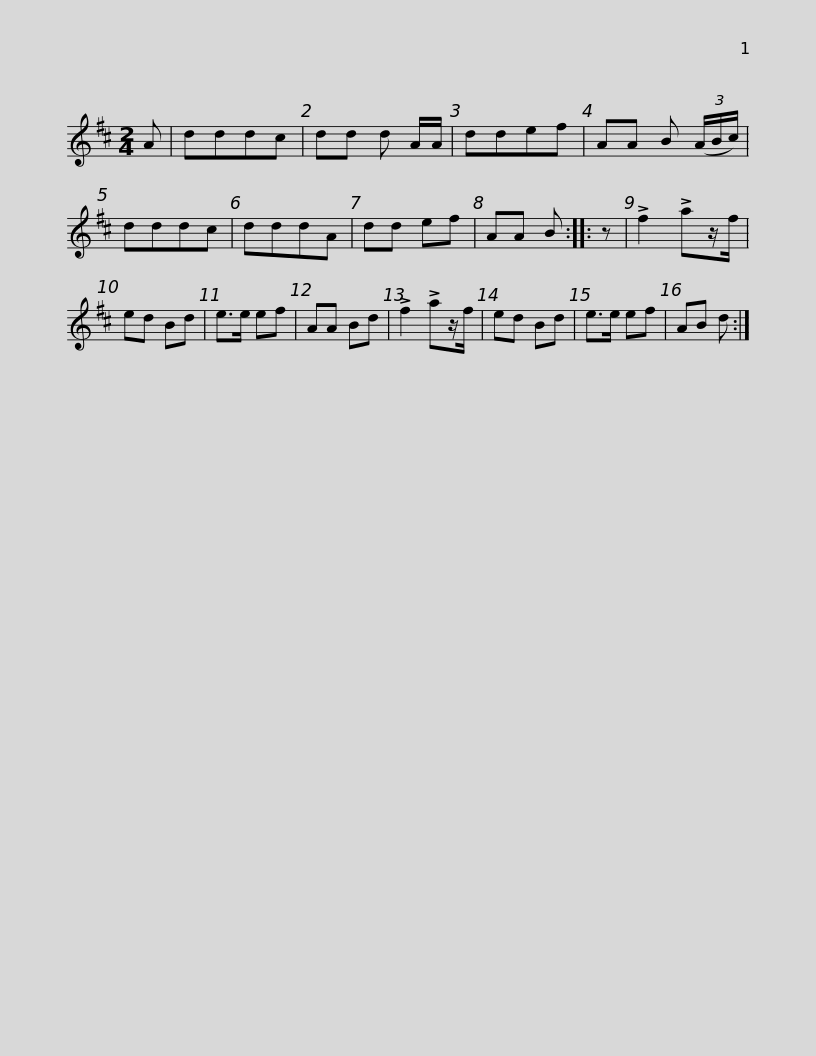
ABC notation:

X:1
L:1/8
M:2/4
I:linebreak $
K:none
V:1 treble transpose="8 "
V:1
[K:D] A | dddc | dd d A/A/ | ddef | AA B (3(A/B/c/) | %5
 dddc | dddA | dd ef | AA B :: z | %10
 !>!f2 !>!az/f/ |$ ed Bd | e>e ef | AA Bd | !>!f2 !>!az/f/ | %15
 ed Bd | e>e ef | AB d :| %18
